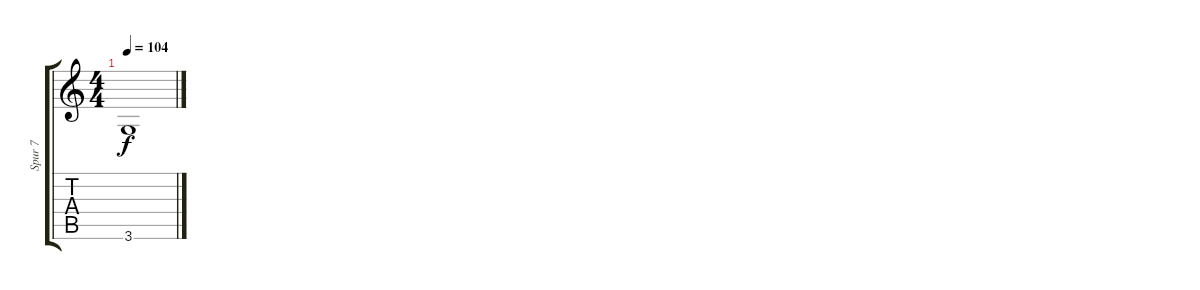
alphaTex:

\track ("Spur 7" "Spur 7") {instrument overdrivenguitar}
\staff {score tabs}
\tuning (E4 B3 G3 D3 A2 E2) {hide}
\ts (4 4)
\tempo 104
\clef g2
\ks c
3.6{t}.1{dy f}
